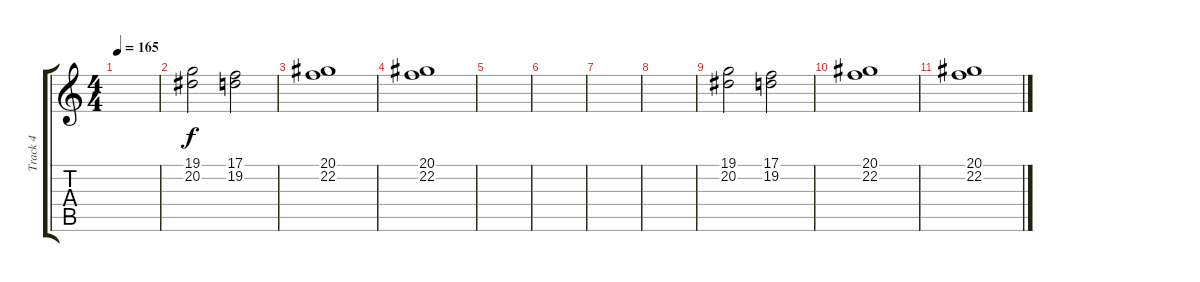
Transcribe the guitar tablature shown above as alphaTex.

\track ("Track 4" "Track 4") {instrument synthvoice}
\staff {score tabs}
\tuning (C4 G3 Eb3 Bb2 F2 C2) {hide}
\ts (4 4)
\tempo 165
\clef g2
\ks c
|
(19.1 20.2).2 (17.1 19.2).2 |
(20.1 22.2).1 |
(20.1 22.2).1 |
|
|
|
|
(19.1 20.2).2 (17.1 19.2).2 |
(20.1 22.2).1 |
(20.1 22.2).1
